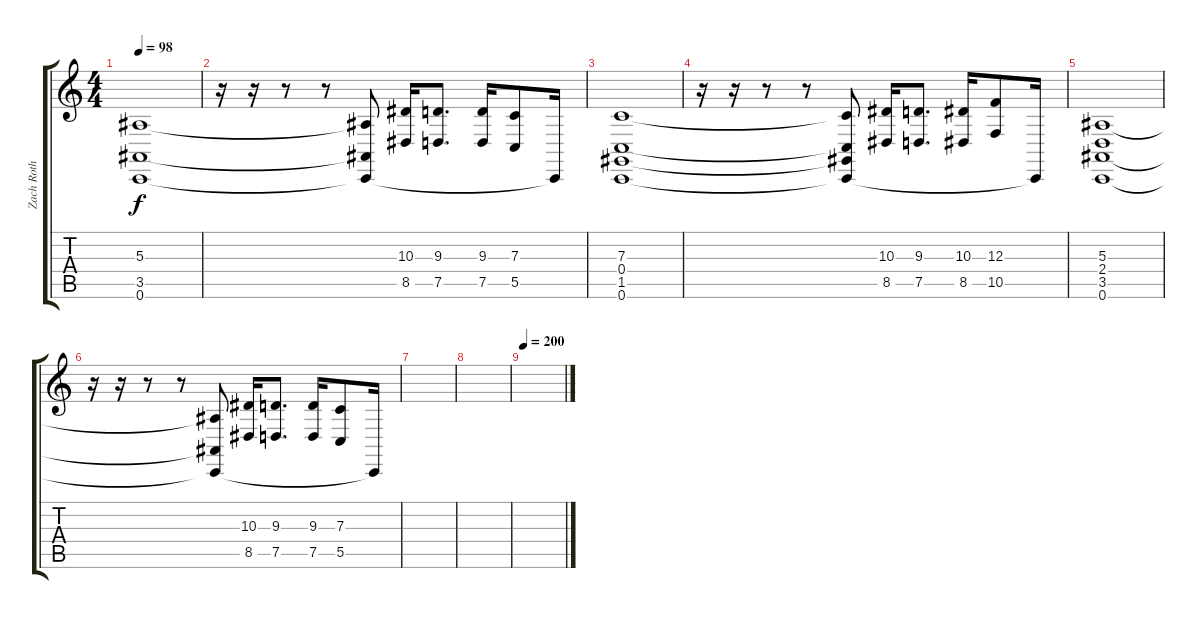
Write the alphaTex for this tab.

\track ("Zach Roth" "Zach Roth") {instrument choiraahs}
\staff {score tabs}
\tuning (E4 B3 F3 C3 G2 C2) {hide}
\ts (4 4)
\tempo 98
\clef g2
\ks c
(5.3 3.5 0.6).1{dy f} |
r.16 r.16 r.8 r.8 (5.3{t} 3.5{t} 0.6{t}).8 (10.3 8.5).16 (9.3 7.5).8{d} (9.3 7.5).16 (7.3 5.5).8 0.6{t}.16 |
(7.3 0.4 1.5 0.6).1 |
r.16 r.16 r.8 r.8 (7.3{t} 0.4{t} 1.5{t} 0.6{t}).8 (10.3 8.5).16 (9.3 7.5).8{d} (10.3 8.5).16 (12.3 10.5).8 0.6{t}.16 |
(5.3 2.4 3.5 0.6).1 |
r.16 r.16 r.8 r.8 (5.3{t} 3.5{t} 0.6{t}).8 (10.3 8.5).16 (9.3 7.5).8{d} (9.3 7.5).16 (7.3 5.5).8 0.6{t}.16 |
|
|
\tempo 200
